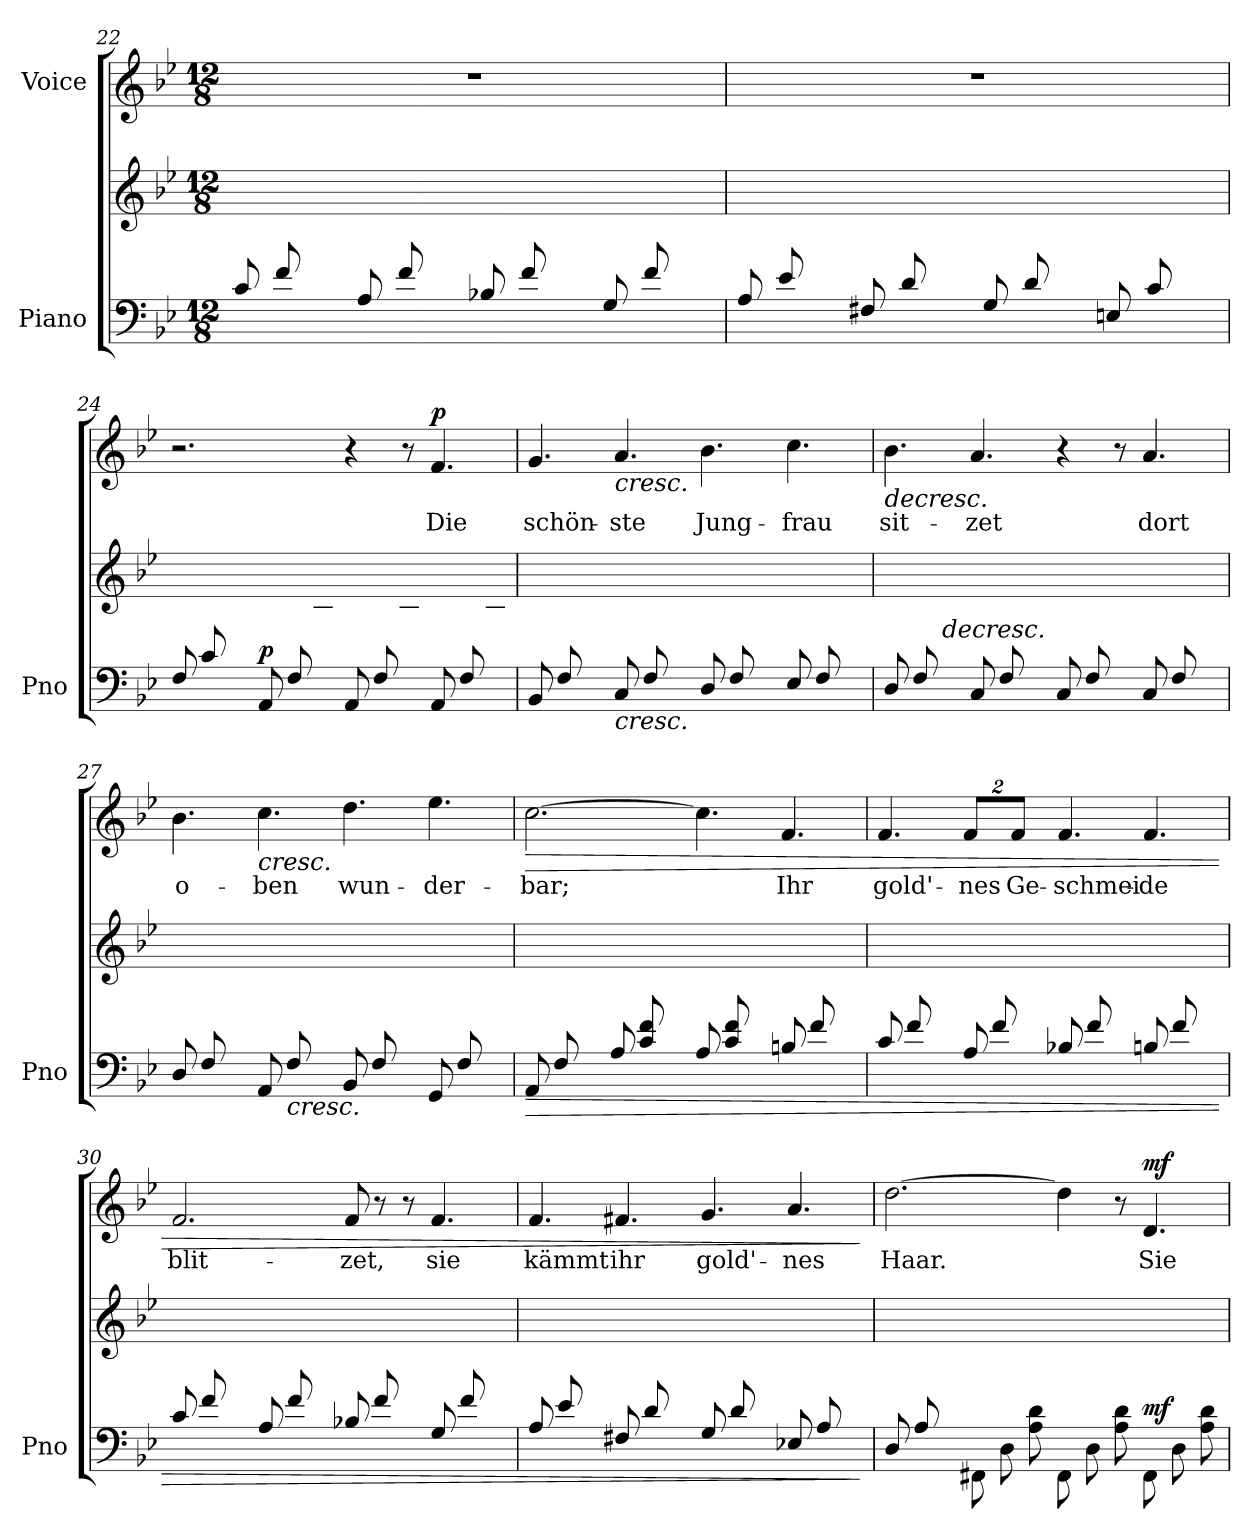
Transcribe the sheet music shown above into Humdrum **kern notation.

**kern	**kern	**dynam	**kern	**text	**dynam
*part2	*part2	*part2	*part1	*part1	*part1
*staff3	*staff2	*staff2/3	*staff1	*staff1	*staff1
*I"Piano	*	*	*I"Voice	*	*
*I'Pno	*	*	*	*	*
*clefF4	*clefG2	*	*clefG2	*	*
*k[b-e-]	*k[b-e-]	*	*k[b-e-]	*	*
*M12/8	*M12/8	*	*M12/8	*	*
=22	=22	=22	=22	=22	=22
*	*^	*	*	*	*
(>8c/L	1.ryy	4ryy	.	1.r	.	.
8f/	.	.	.	.	.	.
8ryy	.	8g\ 8cc\ 8ee-\J)	.	.	.	.
(>8A/L	.	4ryy	.	.	.	.
8f/	.	.	.	.	.	.
8ryy	.	8cc\ 8ff\J)	.	.	.	.
(>8B-X/L	.	4ryy	.	.	.	.
8f/	.	.	.	.	.	.
8ryy	.	8b-\ 8dd\J)	.	.	.	.
(>8G/L	.	4ryy	.	.	.	.
8f/	.	.	.	.	.	.
8ryy	.	8b-\ 8ee-\J)	.	.	.	.
=23	=23	=23	=23	=23	=23	=23
(>8A/L	1.ryy	4ryy	.	1.r	.	.
8e-/	.	.	.	.	.	.
8ryy	.	8cc\J)	.	.	.	.
(>8F#X/L	.	4ryy	.	.	.	.
8d/	.	.	.	.	.	.
8ryy	.	8a\ 8dd\J)	.	.	.	.
(>8G/L	.	4ryy	.	.	.	.
8d/	.	.	.	.	.	.
8ryy	.	8b-\J)	.	.	.	.
(>8En/L	.	4ryy	.	.	.	.
8c/	.	.	.	.	.	.
8ryy	.	8g\ 8cc\J)	.	.	.	.
!!LO:PB:g=z
=24	=24	=24	=24	=24	=24	=24
(>8F/L	1.ryy	4ryy	.	2.r	.	.
8c/	.	.	.	.	.	.
8ryy	.	8f\ 8a\J)	.	.	.	.
!	!	!	!LO:DY:a=2	!	!	!
(>8AA/L	.	4ryy	p	.	.	.
8F/	.	.	.	.	.	.
8ryy	.	8c\ 8f\J)	.	.	.	.
(>8AA/L	.	4ryy	.	4r	.	.
8F/	.	.	.	.	.	.
8ryy	.	8c\ 8f\J)	.	8r	.	.
!	!	!	!	!	!LO:LY:b	!LO:DY:a
(>8AA/L	.	4ryy	.	4.f/	Die	p
8F/	.	.	.	.	.	.
8ryy	.	8c\ 8f\J)	.	.	.	.
=25	=25	=25	=25	=25	=25	=25
!	!	!	!	!	!LO:LY:b	!
(>8BB-/L	1.ryy	4ryy	.	4.g/	schön-	.
8F/	.	.	.	.	.	.
8ryy	.	8d\ 8g\J)	.	.	.	.
!	!	!	!LO:HP:b=2	!	!LO:LY:b	!LO:HP:b
(>8C/L	.	4ryy	<	4.a/	-ste	<
8F/	.	.	.	.	.	.
8ryy	.	8e-\ 8a\J)	.	.	.	.
!	!	!	!	!	!LO:LY:b	!
(>8D/L	.	4ryy	.	4.b-\	Jung-	.
8F/	.	.	.	.	.	.
8ryy	.	8f\ 8b-\J)	.	.	.	.
!	!	!	!	!	!LO:LY:b	!
(>8E-/L	.	4ryy	.	4.cc\	-frau	.
8F/	.	.	.	.	.	.
8ryy	.	8g\ 8cc\J)	.	.	.	.
=26	=26	=26	=26	=26	=26	=26
!	!	!	!	!	!LO:LY:b	!LO:HP:b
(>8D/L	1.ryy	4ryy	.	4.b-\	sit-	>
8F/	.	.	.	.	.	.
!	!	!	!LO:HP:b	!	!	!
8ryy	.	8f\ 8b-\J)	>	.	.	.
!	!	!	!	!	!LO:LY:b	!
(>8C/L	.	4ryy	.	4.a/	-zet	.
8F/	.	.	.	.	.	.
8ryy	.	8e-\ 8a\J)	.	.	.	.
(>8C/L	.	4ryy	[	4r	.	[
8F/	.	.	.	.	.	.
8ryy	.	8e-\ 8a\J)	.	8r	.	.
!	!	!	!	!	!LO:LY:b	!
(>8C/L	.	4ryy	.	4.a/	dort	.
8F/	.	.	.	.	.	.
8ryy	.	8e-\ 8a\J)	.	.	.	.
!!LO:LB:g=z
=27	=27	=27	=27	=27	=27	=27
!	!	!	!	!	!LO:LY:b	!
(>8D/L	1.ryy	4ryy	.	4.b-\	o-	.
8F/	.	.	.	.	.	.
8ryy	.	8f\ 8b-\J)	.	.	.	.
!	!	!	!	!	!LO:LY:b	!LO:HP:b
(>8AA/L	.	4ryy	.	4.cc\	-ben	<
!	!	!	!LO:HP:b=2	!	!	!
8F/	.	.	<	.	.	.
8ryy	.	8f\ 8cc\J)	.	.	.	.
!	!	!	!	!	!LO:LY:b	!
(>(>8BB-/L	.	4ryy	.	4.dd\	wun-	.
8F/	.	.	.	.	.	.
8ryy	.	8f\ 8b-\ 8dd\J))	.	.	.	.
!	!	!	!	!	!LO:LY:b	!
(>(>8GG/L	.	4ryy	.	4.ee-\	-der-	.
8F/	.	.	.	.	.	.
8ryy	.	8e-\ 8b-\ 8ee-\J))	.	.	.	.
*	*v	*v	*	*	*	*
.	.	]	.	.	]
=28	=28	=28	=28	=28	=28
!	!	!LO:HP:b=2	!	!LO:LY:b	!LO:HP:b
*	*^	*	*	*	*
(>8AA/L	1.ryy	4ryy	>	[2.cc\	-bar;	>
8F/	.	.	.	.	.	.
8ryy	.	8f\ 8cc\J)	.	.	.	.
(>8A/L	.	4ryy	.	.	.	.
8c/ 8f/	.	.	.	.	.	.
8ryy	.	8cc\ 8ff\J)	.	.	.	.
(>8A/L	.	4ryy	[	4.cc\]	.	[
8c/ 8f/	.	.	.	.	.	.
8ryy	.	8cc\ 8ff\J)	.	.	.	.
!	!	!	!	!	!LO:LY:b	!
(>8Bn/L	.	4ryy	.	4.f/	Ihr	.
8f/	.	.	.	.	.	.
8ryy	.	8g\ 8dd\ 8gg\J)	.	.	.	.
=29	=29	=29	=29	=29	=29	=29
!	!	!	!	!	!LO:LY:b	!
(>8c/L	1.ryy	4ryy	.	4.f/	gold'-	.
8f/	.	.	.	.	.	.
8ryy	.	8g\ 8cc\ 8ee-\J)	.	.	.	.
!	!	!	!	!	!LO:LY:b	!
(>8A/L	.	4ryy	.	16%3f/L	nes	.
8f/	.	.	.	.	.	.
!	!	!	!	!	!LO:LY:b	!
.	.	.	.	16%3f/J	Ge-	.
8ryy	.	8cc\ 8ff\J)	.	.	.	.
!	!	!	!	!	!LO:LY:b	!
(>8B-X/L	.	4ryy	.	4.f/	-schmei-	.
8f/	.	.	.	.	.	.
8ryy	.	8b-\ 8dd\J)	.	.	.	.
!	!	!	!	!	!LO:LY:b	!
(>8Bn/L	.	4ryy	.	4.f/	-de	.
8f/	.	.	.	.	.	.
8ryy	.	8g\ 8dd\ 8gg\J)	.	.	.	.
!!LO:LB:g=z
=30	=30	=30	=30	=30	=30	=30
!	!	!	!	!	!LO:LY:b	!
(>8c/L	1.ryy	4ryy	.	2.f/	blit-	.
8f/	.	.	.	.	.	.
8ryy	.	8g\ 8cc\ 8ee-\J)	.	.	.	.
(>8A/L	.	4ryy	.	.	.	.
8f/	.	.	.	.	.	.
8ryy	.	8cc\ 8ff\J)	.	.	.	.
!	!	!	!	!	!LO:LY:b	!
(>8B-X/L	.	4ryy	.	8f/	-zet,	.
8f/	.	.	.	8r	.	.
8ryy	.	8b-\ 8dd\J)	.	8r	.	.
!	!	!	!	!	!LO:LY:b	!
(>8G/L	.	4ryy	.	4.f/	sie	.
8f/	.	.	.	.	.	.
8ryy	.	8b-\ 8ee-\J)	.	.	.	.
=31	=31	=31	=31	=31	=31	=31
!	!	!	!	!	!LO:LY:b	!
(>8A/L	1.ryy	4ryy	.	4.f/	kämmt	.
8e-/	.	.	.	.	.	.
8ryy	.	8cc\J)	.	.	.	.
!	!	!	!	!	!LO:LY:b	!
(>8F#X/L	.	4ryy	.	4.f#X/	ihr	.
8d/	.	.	.	.	.	.
8ryy	.	8a\ 8dd\J)	.	.	.	.
!	!	!	!	!	!LO:LY:b	!
(>8G/L	.	4ryy	.	4.g/	gold'-	.
8d/	.	.	.	.	.	.
8ryy	.	8g\ 8b-\J)	.	.	.	.
!	!	!	!	!	!LO:LY:b	!
(>8E-X/L	.	4ryy	.	4.a/	-nes	.
8A/	.	.	.	.	.	.
8ryy	.	8b-\ 8ee-\J)	.	.	.	.
*	*v	*v	*	*	*	*
.	.	]	.	.	]
=32	=32	=32	=32	=32	=32
*	*^	*	*	*	*
!	!	!	!	!	!LO:LY:b	!
(>8D/L	1.ryy	4ryy	.	[2.dd\	Haar.	.
8A/	.	.	.	.	.	.
8ryy	.	8f#X\ 8dd\J)	.	.	.	.
8FF#X\L	.	1ryy	.	.	.	.
8D\	.	.	.	.	.	.
8A\ 8d\J	.	.	.	.	.	.
8FF#\L	.	.	.	4dd\]	.	.
8D\	.	.	.	.	.	.
8A\ 8d\J	.	.	.	8r	.	.
!	!	!	!LO:DY:a=2	!	!LO:LY:b	!LO:DY:a
8FF#\L	.	.	mf	4.d/	Sie	mf
8D\	.	.	.	.	.	.
8A\ 8d\J	.	8ryy	.	.	.	.
*	*v	*v	*	*	*	*
=	=	=	=	=	=
*-	*-	*-	*-	*-	*-
